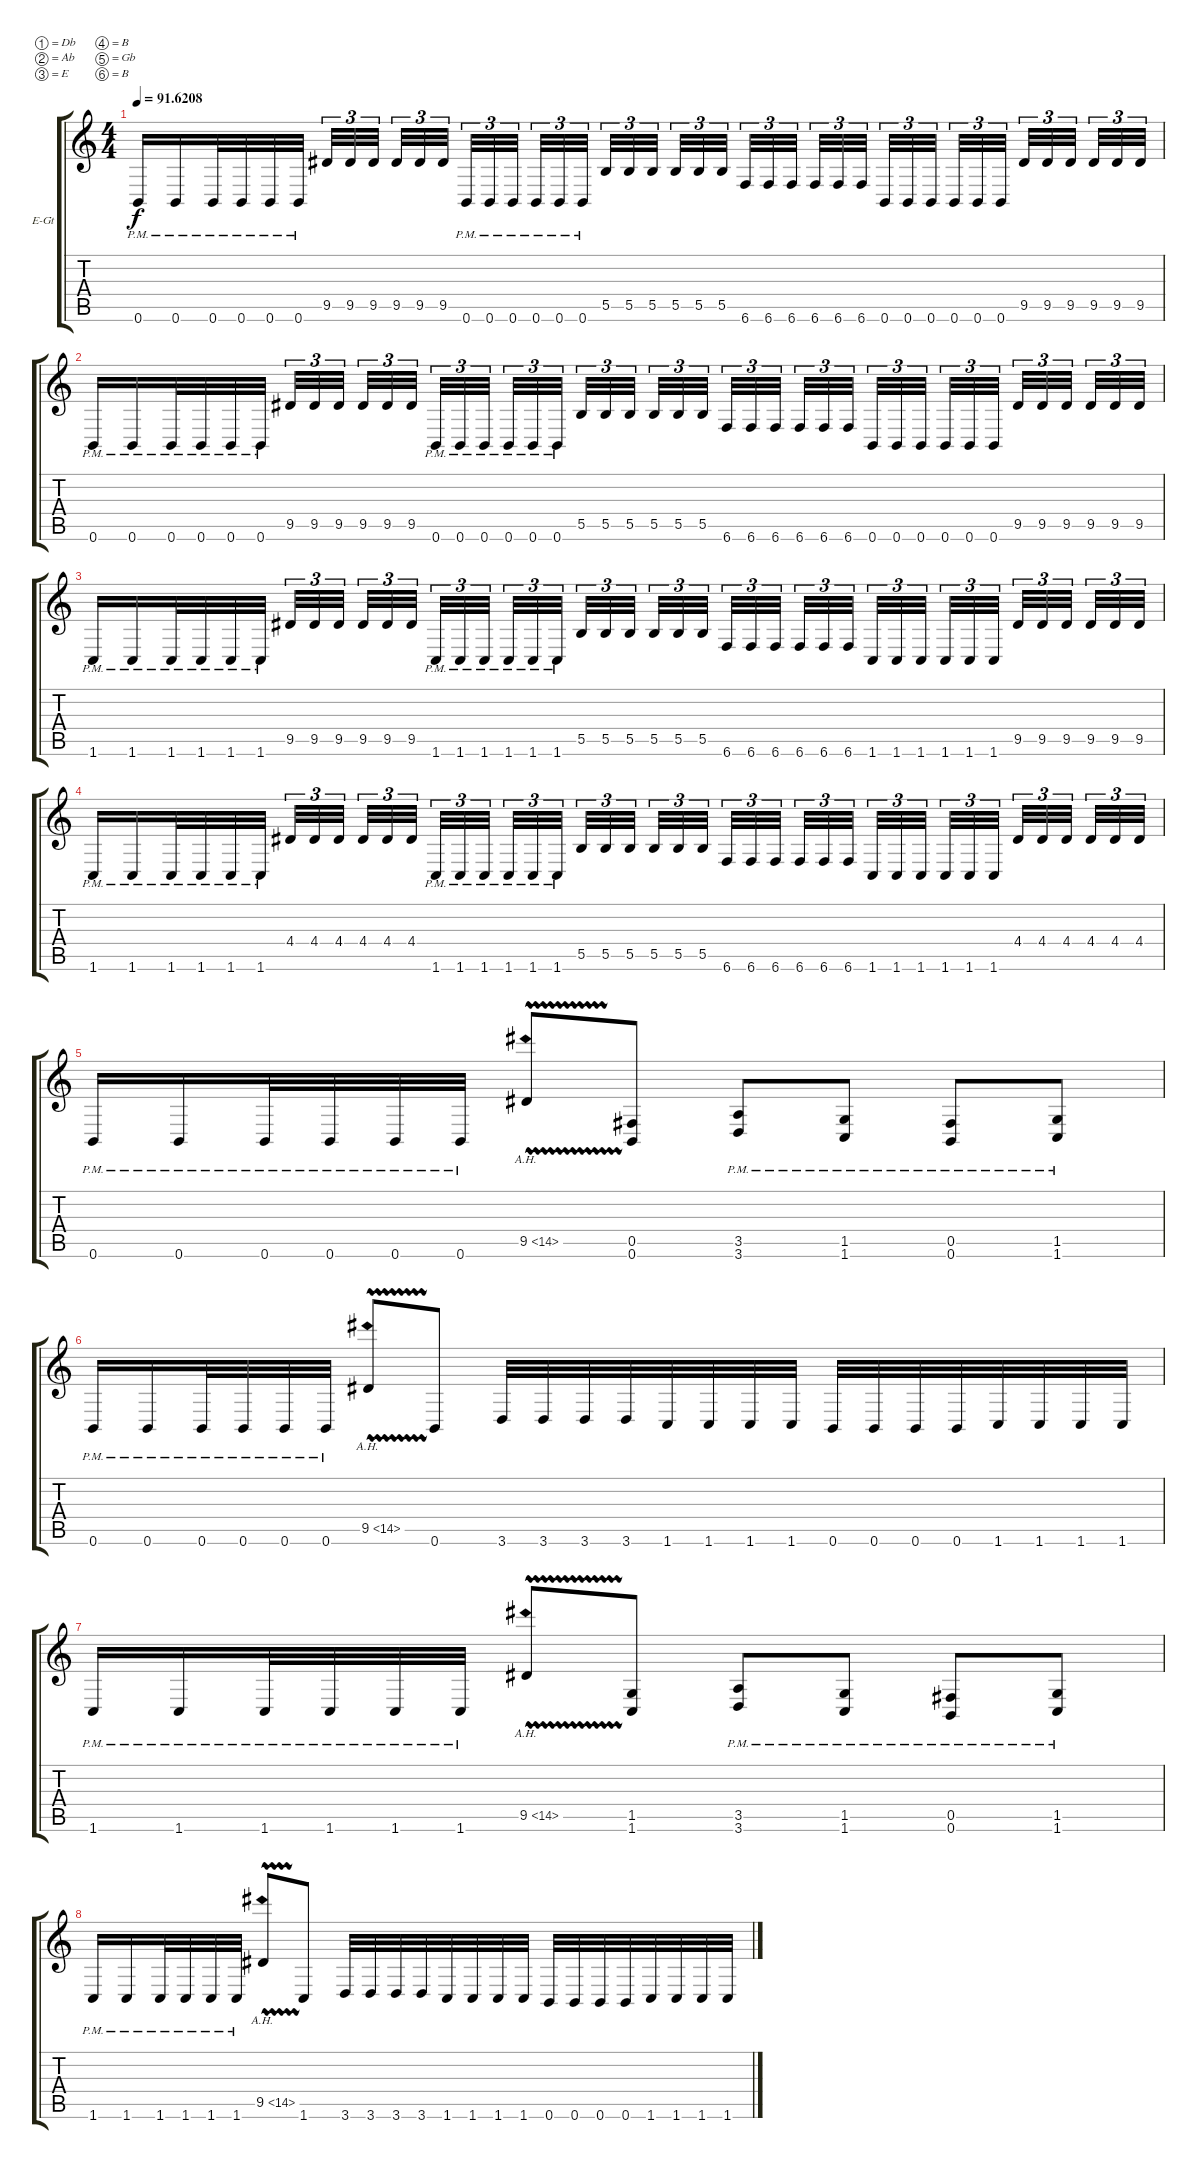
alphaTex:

\defaultSystemsLayout 4
\bracketExtendMode groupsimilarinstruments
\firstSystemTrackNameOrientation horizontal
\otherSystemsTrackNameOrientation horizontal
\track ("Electric Guitar" "E-Gt") {instrument distortionguitar}
\staff {score tabs}
\tuning (Db4 Ab3 E3 B2 Gb2 B1)
\ts (4 4)
\tempo
91.6208
\accidentals auto
\clef g2
\ottava regular
\simile none
\ks c
0.6{pm}.16{dy f} 0.6{pm}.16 0.6{pm}.32 0.6{pm}.32 0.6{pm}.32 0.6{pm}.32 9.5.32{tu (3 2)} 9.5.32{tu (3 2)} 9.5.32{tu (3 2)} 9.5.32{tu (3 2)} 9.5.32{tu (3 2)} 9.5.32{tu (3 2)} 0.6{pm}.32{tu (3 2)} 0.6{pm}.32{tu (3 2)} 0.6{pm}.32{tu (3 2)} 0.6{pm}.32{tu (3 2)} 0.6{pm}.32{tu (3 2)} 0.6{pm}.32{tu (3 2)} 5.5.32{tu (3 2)} 5.5.32{tu (3 2)} 5.5.32{tu (3 2)} 5.5.32{tu (3 2)} 5.5.32{tu (3 2)} 5.5.32{tu (3 2)} 6.6.32{tu (3 2)} 6.6.32{tu (3 2)} 6.6.32{tu (3 2)} 6.6.32{tu (3 2)} 6.6.32{tu (3 2)} 6.6.32{tu (3 2)} 0.6.32{tu (3 2)} 0.6.32{tu (3 2)} 0.6.32{tu (3 2)} 0.6.32{tu (3 2)} 0.6.32{tu (3 2)} 0.6.32{tu (3 2)} 9.5.32{tu (3 2)} 9.5.32{tu (3 2)} 9.5.32{tu (3 2)} 9.5.32{tu (3 2)} 9.5.32{tu (3 2)} 9.5.32{tu (3 2)} |
0.6{pm}.16 0.6{pm}.16 0.6{pm}.32 0.6{pm}.32 0.6{pm}.32 0.6{pm}.32 9.5.32{tu (3 2)} 9.5.32{tu (3 2)} 9.5.32{tu (3 2)} 9.5.32{tu (3 2)} 9.5.32{tu (3 2)} 9.5.32{tu (3 2)} 0.6{pm}.32{tu (3 2)} 0.6{pm}.32{tu (3 2)} 0.6{pm}.32{tu (3 2)} 0.6{pm}.32{tu (3 2)} 0.6{pm}.32{tu (3 2)} 0.6{pm}.32{tu (3 2)} 5.5.32{tu (3 2)} 5.5.32{tu (3 2)} 5.5.32{tu (3 2)} 5.5.32{tu (3 2)} 5.5.32{tu (3 2)} 5.5.32{tu (3 2)} 6.6.32{tu (3 2)} 6.6.32{tu (3 2)} 6.6.32{tu (3 2)} 6.6.32{tu (3 2)} 6.6.32{tu (3 2)} 6.6.32{tu (3 2)} 0.6.32{tu (3 2)} 0.6.32{tu (3 2)} 0.6.32{tu (3 2)} 0.6.32{tu (3 2)} 0.6.32{tu (3 2)} 0.6.32{tu (3 2)} 9.5.32{tu (3 2)} 9.5.32{tu (3 2)} 9.5.32{tu (3 2)} 9.5.32{tu (3 2)} 9.5.32{tu (3 2)} 9.5.32{tu (3 2)} |
1.6{pm}.16 1.6{pm}.16 1.6{pm}.32 1.6{pm}.32 1.6{pm}.32 1.6{pm}.32 9.5.32{tu (3 2)} 9.5.32{tu (3 2)} 9.5.32{tu (3 2)} 9.5.32{tu (3 2)} 9.5.32{tu (3 2)} 9.5.32{tu (3 2)} 1.6{pm}.32{tu (3 2)} 1.6{pm}.32{tu (3 2)} 1.6{pm}.32{tu (3 2)} 1.6{pm}.32{tu (3 2)} 1.6{pm}.32{tu (3 2)} 1.6{pm}.32{tu (3 2)} 5.5.32{tu (3 2)} 5.5.32{tu (3 2)} 5.5.32{tu (3 2)} 5.5.32{tu (3 2)} 5.5.32{tu (3 2)} 5.5.32{tu (3 2)} 6.6.32{tu (3 2)} 6.6.32{tu (3 2)} 6.6.32{tu (3 2)} 6.6.32{tu (3 2)} 6.6.32{tu (3 2)} 6.6.32{tu (3 2)} 1.6.32{tu (3 2)} 1.6.32{tu (3 2)} 1.6.32{tu (3 2)} 1.6.32{tu (3 2)} 1.6.32{tu (3 2)} 1.6.32{tu (3 2)} 9.5.32{tu (3 2)} 9.5.32{tu (3 2)} 9.5.32{tu (3 2)} 9.5.32{tu (3 2)} 9.5.32{tu (3 2)} 9.5.32{tu (3 2)} |
1.6{pm}.16 1.6{pm}.16 1.6{pm}.32 1.6{pm}.32 1.6{pm}.32 1.6{pm}.32 4.4.32{tu (3 2)} 4.4.32{tu (3 2)} 4.4.32{tu (3 2)} 4.4.32{tu (3 2)} 4.4.32{tu (3 2)} 4.4.32{tu (3 2)} 1.6{pm}.32{tu (3 2)} 1.6{pm}.32{tu (3 2)} 1.6{pm}.32{tu (3 2)} 1.6{pm}.32{tu (3 2)} 1.6{pm}.32{tu (3 2)} 1.6{pm}.32{tu (3 2)} 5.5.32{tu (3 2)} 5.5.32{tu (3 2)} 5.5.32{tu (3 2)} 5.5.32{tu (3 2)} 5.5.32{tu (3 2)} 5.5.32{tu (3 2)} 6.6.32{tu (3 2)} 6.6.32{tu (3 2)} 6.6.32{tu (3 2)} 6.6.32{tu (3 2)} 6.6.32{tu (3 2)} 6.6.32{tu (3 2)} 1.6.32{tu (3 2)} 1.6.32{tu (3 2)} 1.6.32{tu (3 2)} 1.6.32{tu (3 2)} 1.6.32{tu (3 2)} 1.6.32{tu (3 2)} 4.4.32{tu (3 2)} 4.4.32{tu (3 2)} 4.4.32{tu (3 2)} 4.4.32{tu (3 2)} 4.4.32{tu (3 2)} 4.4.32{tu (3 2)} |
0.6{pm}.16 0.6{pm}.16 0.6{pm}.32 0.6{pm}.32 0.6{pm}.32 0.6{pm}.32 9.5{ah 5 vw}.8 (0.5 0.6).8 (3.6{pm} 3.5{pm}).8 (1.6{pm} 1.5{pm}).8 (0.6{pm} 0.5{pm}).8 (1.6{pm} 1.5{pm}).8 |
0.6{pm}.16 0.6{pm}.16 0.6{pm}.32 0.6{pm}.32 0.6{pm}.32 0.6{pm}.32 9.5{ah 5 vw}.8 0.6.8 3.6.32 3.6.32 3.6.32 3.6.32 1.6.32 1.6.32 1.6.32 1.6.32 0.6.32 0.6.32 0.6.32 0.6.32 1.6.32 1.6.32 1.6.32 1.6.32 |
1.6{pm}.16 1.6{pm}.16 1.6{pm}.32 1.6{pm}.32 1.6{pm}.32 1.6{pm}.32 9.5{ah 5 vw}.8 (1.5 1.6).8 (3.6{pm} 3.5{pm}).8 (1.6{pm} 1.5{pm}).8 (0.6{pm} 0.5{pm}).8 (1.6{pm} 1.5{pm}).8 |
1.6{pm}.16 1.6{pm}.16 1.6{pm}.32 1.6{pm}.32 1.6{pm}.32 1.6{pm}.32 9.5{ah 5 vw}.8 1.6.8 3.6.32 3.6.32 3.6.32 3.6.32 1.6.32 1.6.32 1.6.32 1.6.32 0.6.32 0.6.32 0.6.32 0.6.32 1.6.32 1.6.32 1.6.32 1.6.32
